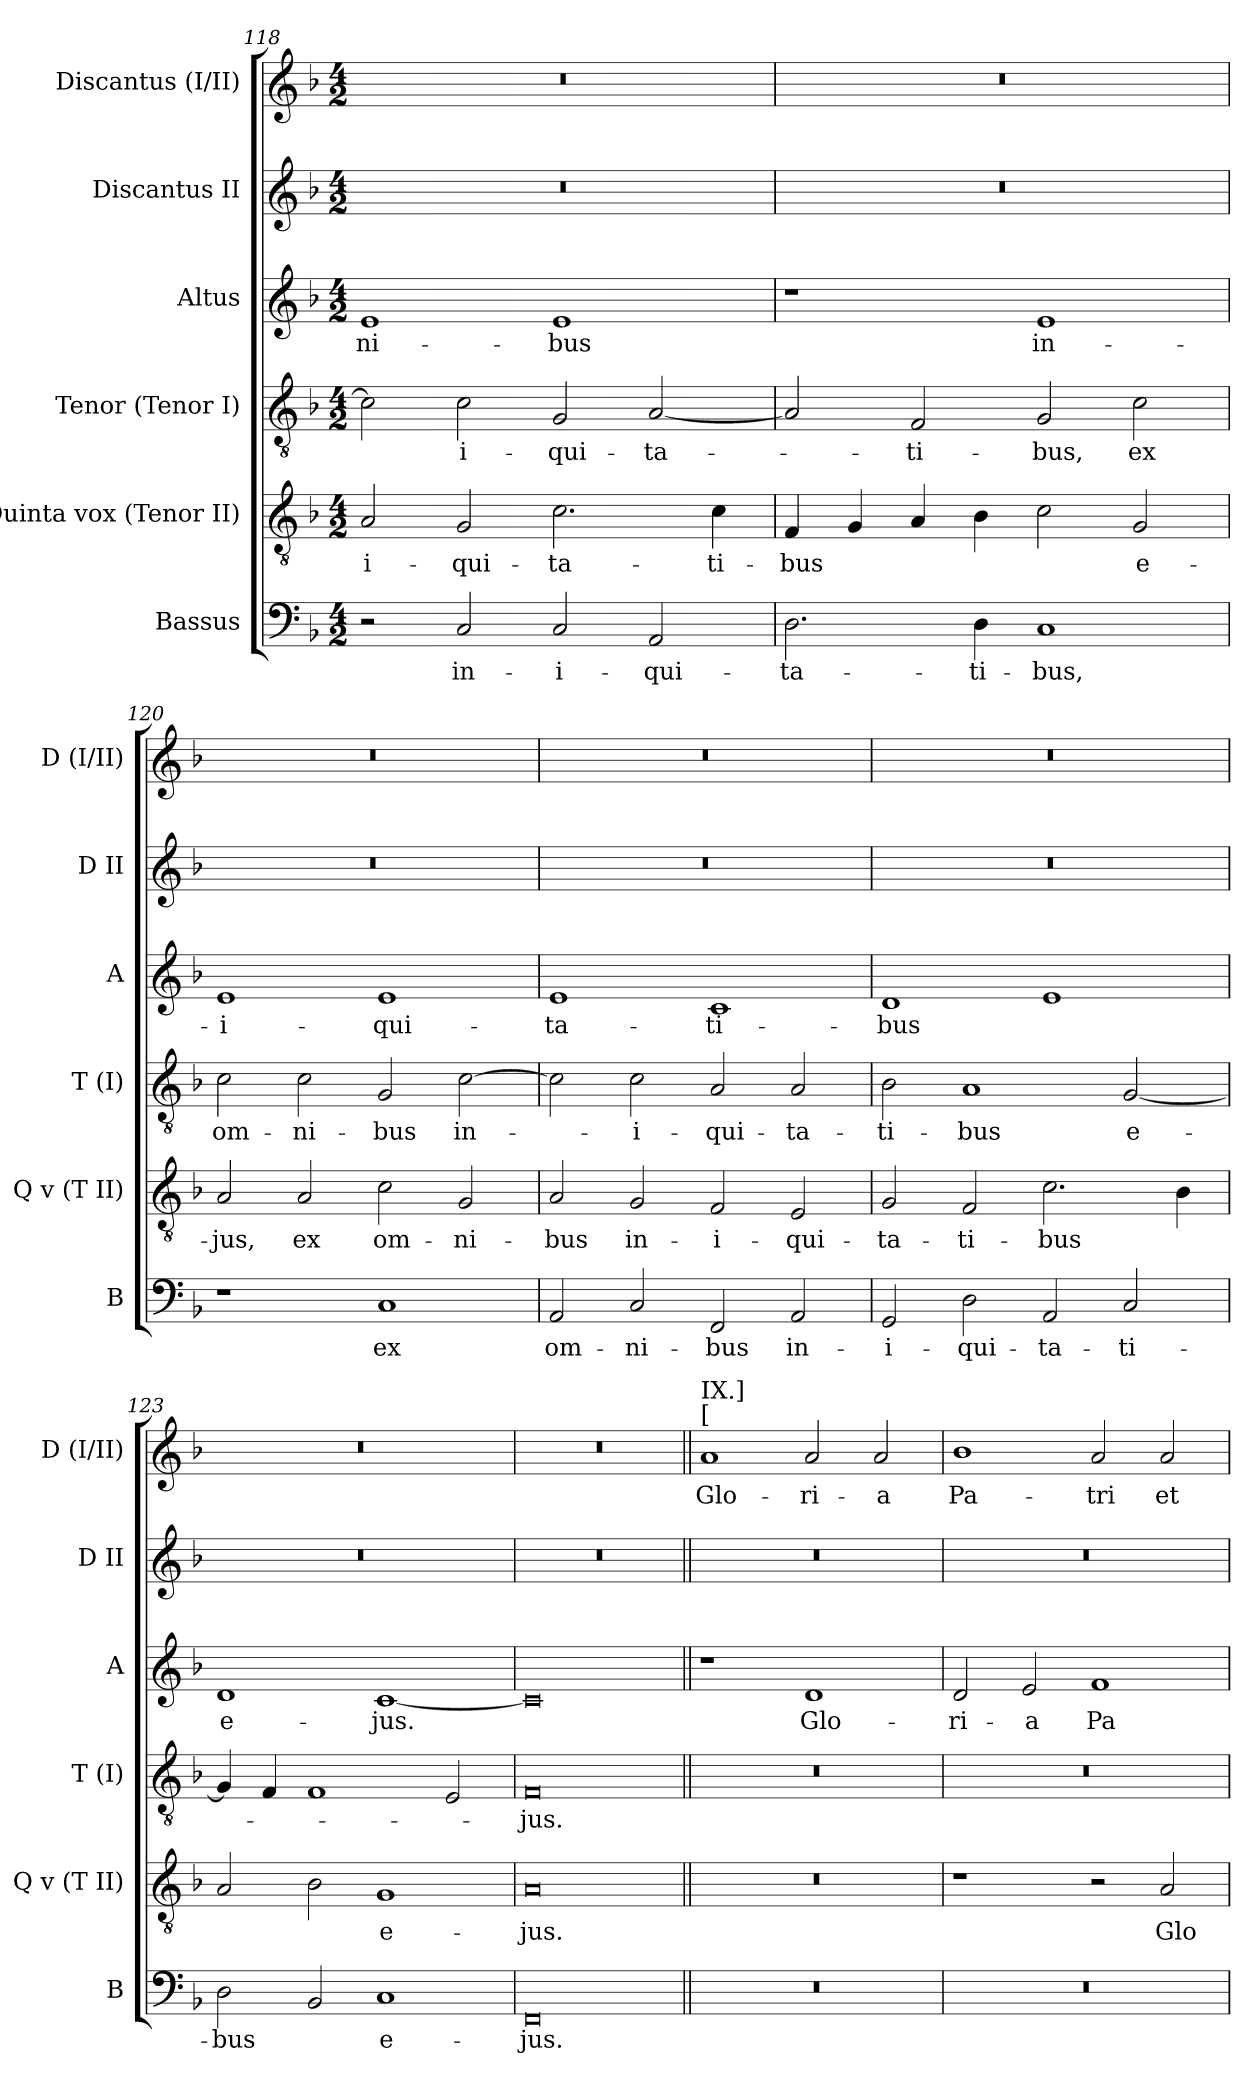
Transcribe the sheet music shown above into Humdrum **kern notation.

**kern	**text	**kern	**text	**kern	**text	**kern	**text	**kern	**kern	**text
*part6	*part6	*part5	*part5	*part4	*part4	*part3	*part3	*part2	*part1	*part1
*staff6	*staff6	*staff5	*staff5	*staff4	*staff4	*staff3	*staff3	*staff2	*staff1	*staff1
*I"Bassus	*	*I"Quinta vox (Tenor II)	*	*I"Tenor (Tenor I)	*	*I"Altus	*	*I"Discantus II	*I"Discantus (I/II)	*
*I'B	*	*I'Q v (T II)	*	*I'T (I)	*	*I'A	*	*I'D II	*I'D  (I/II)	*
*clefF4	*	*clefGv2	*	*clefGv2	*	*clefG2	*	*clefG2	*clefG2	*
*k[b-]	*	*k[b-]	*	*k[b-]	*	*k[b-]	*	*k[b-]	*k[b-]	*
*F:	*	*F:	*	*F:	*	*F:	*	*F:	*F:	*
*M4/2	*	*M4/2	*	*M4/2	*	*M4/2	*	*M4/2	*M4/2	*
=118	=118	=118	=118	=118	=118	=118	=118	=118	=118	=118
2r	.	2A/	-i-	2c\]	.	1e	-ni-	0r	0r	.
2C/	in-	2G/	-qui-	2c\	-i-	.	.	.	.	.
2C/	-i-	2.c\	-ta-	2G/	-qui-	1e	-bus	.	.	.
2AA/	-qui-	.	.	[2A/	-ta-	.	.	.	.	.
.	.	4c\	-ti-	.	.	.	.	.	.	.
=119	=119	=119	=119	=119	=119	=119	=119	=119	=119	=119
2.D\	-ta-	4F/	-bus	2A/]	.	1r	.	0r	0r	.
.	.	4G/	.	.	.	.	.	.	.	.
.	.	4A/	.	2F/	-ti-	.	.	.	.	.
4D\	-ti-	4B-\	.	.	.	.	.	.	.	.
1C	-bus,	2c\	.	2G/	-bus,	1e	in-	.	.	.
.	.	2G/	e-	2c\	ex	.	.	.	.	.
=120	=120	=120	=120	=120	=120	=120	=120	=120	=120	=120
1r	.	2A/	-jus,	2c\	om-	1e	-i-	0r	0r	.
.	.	2A/	ex	2c\	-ni-	.	.	.	.	.
1C	ex	2c\	om-	2G/	-bus	1e	-qui-	.	.	.
.	.	2G/	-ni-	[2c\	in-	.	.	.	.	.
!!LO:LB:g=z
=121	=121	=121	=121	=121	=121	=121	=121	=121	=121	=121
2AA/	om-	2A/	-bus	2c\]	.	1e	-ta-	0r	0r	.
2C/	-ni-	2G/	in-	2c\	-i-	.	.	.	.	.
2FF/	-bus	2F/	-i-	2A/	-qui-	1c	-ti-	.	.	.
2AA/	in-	2E/	-qui-	2A/	-ta-	.	.	.	.	.
=122	=122	=122	=122	=122	=122	=122	=122	=122	=122	=122
2GG/	-i-	2G/	-ta-	2B-\	-ti-	1d	-bus	0r	0r	.
2D\	-qui-	2F/	-ti-	1A	-bus	.	.	.	.	.
2AA/	-ta-	2.c\	-bus	.	.	1e	.	.	.	.
2C/	-ti-	.	.	[2G/	e-	.	.	.	.	.
.	.	4B-\	.	.	.	.	.	.	.	.
=123	=123	=123	=123	=123	=123	=123	=123	=123	=123	=123
2D\	-bus	2A/	.	4G/]	.	1d	e-	0r	0r	.
.	.	.	.	4F/	.	.	.	.	.	.
2BB-/	.	2B-\	.	1F	.	.	.	.	.	.
1C	e-	1G	e-	.	.	[1c	-jus.	.	.	.
.	.	.	.	2E/	.	.	.	.	.	.
=124	=124	=124	=124	=124	=124	=124	=124	=124	=124	=124
0FF	-jus.	0A	-jus.	0F	-jus.	0c]	.	0r	0r	.
!!LO:PB:g=z
=125||	=125||	=125||	=125||	=125||	=125||	=125||	=125||	=125||	=125||	=125||
!	!	!	!	!	!	!	!	!	!LO:TX:a:t=[	!
!	!	!	!	!	!	!	!	!	!LO:TX:a:t=IX.]	!
0r	.	0r	.	0r	.	1r	.	0r	1a	Glo-
.	.	.	.	.	.	1d	Glo-	.	2a/	-ri-
.	.	.	.	.	.	.	.	.	2a/	-a
=126	=126	=126	=126	=126	=126	=126	=126	=126	=126	=126
0r	.	1r	.	0r	.	2d/	-ri-	0r	1b-	Pa-
.	.	.	.	.	.	2e/	-a	.	.	.
.	.	2r	.	.	.	1f	Pa-	.	2a/	-tri
.	.	2A/	Glo-	.	.	.	.	.	2a/	et
=	=	=	=	=	=	=	=	=	=	=
*-	*-	*-	*-	*-	*-	*-	*-	*-	*-	*-
